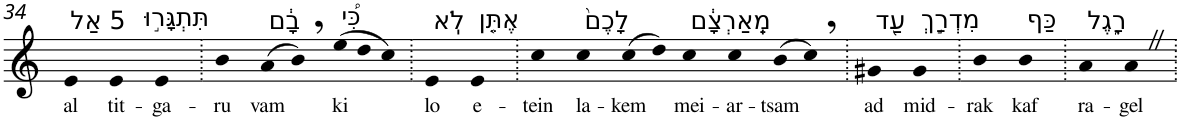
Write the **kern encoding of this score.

**kern	**text
*part1	*part1
*staff1	*staff1
*I"Piano	*
*I'Pno	*
!!LO:PB:g=z
*clefG2	*
*k[]	*
=34	=34
!LO:TX:a:t=5 אַל	!
!	!LO:LY:b
4e	al
!LO:TX:a:t=תִּתְגָּר֣וּ	!
!	!LO:LY:b
4e	tit-
!	!LO:LY:b
4e	-ga-
=35.	=35.
!	!LO:LY:b
4b	-ru
!LO:TX:a:t=בָ֔ם	!
!	!LO:LY:b
(8a	vam
8b,)	.
!LO:TX:a:t=כִּ֠י	!
!	!LO:LY:b
(12ee	ki
12dd	.
12cc)	.
=36.	=36.
!LO:TX:a:t=לֹֽא	!
!	!LO:LY:b
4e	lo
!LO:TX:a:t=אֶתֵּ֤ן	!
!	!LO:LY:b
4e	e-
=37.	=37.
!	!LO:LY:b
4cc	-tein
!LO:TX:a:t=לָכֶם֙	!
!	!LO:LY:b
4cc	la-
!	!LO:LY:b
(8cc	-kem
8dd)	.
!LO:TX:a:t=מֵֽאַרְצָ֔ם	!
!	!LO:LY:b
4cc	mei-
!	!LO:LY:b
4cc	-ar-
!	!LO:LY:b
(8b	-tsam
8cc,)	.
=38.	=38.
!LO:TX:a:t=עַ֖ד	!
!	!LO:LY:b
4g#X	ad
!LO:TX:a:t=מִדְרַ֣ךְ	!
!	!LO:LY:b
4g#	mid-
=39.	=39.
!	!LO:LY:b
4b	-rak
!LO:TX:a:t=כַּף	!
!	!LO:LY:b
4b	kaf
=40.	=40.
!LO:TX:a:t=רָ֑גֶל	!
!	!LO:LY:b
4a	ra-
!	!LO:LY:b
4aZ	-gel
=.	=.
*-	*-
